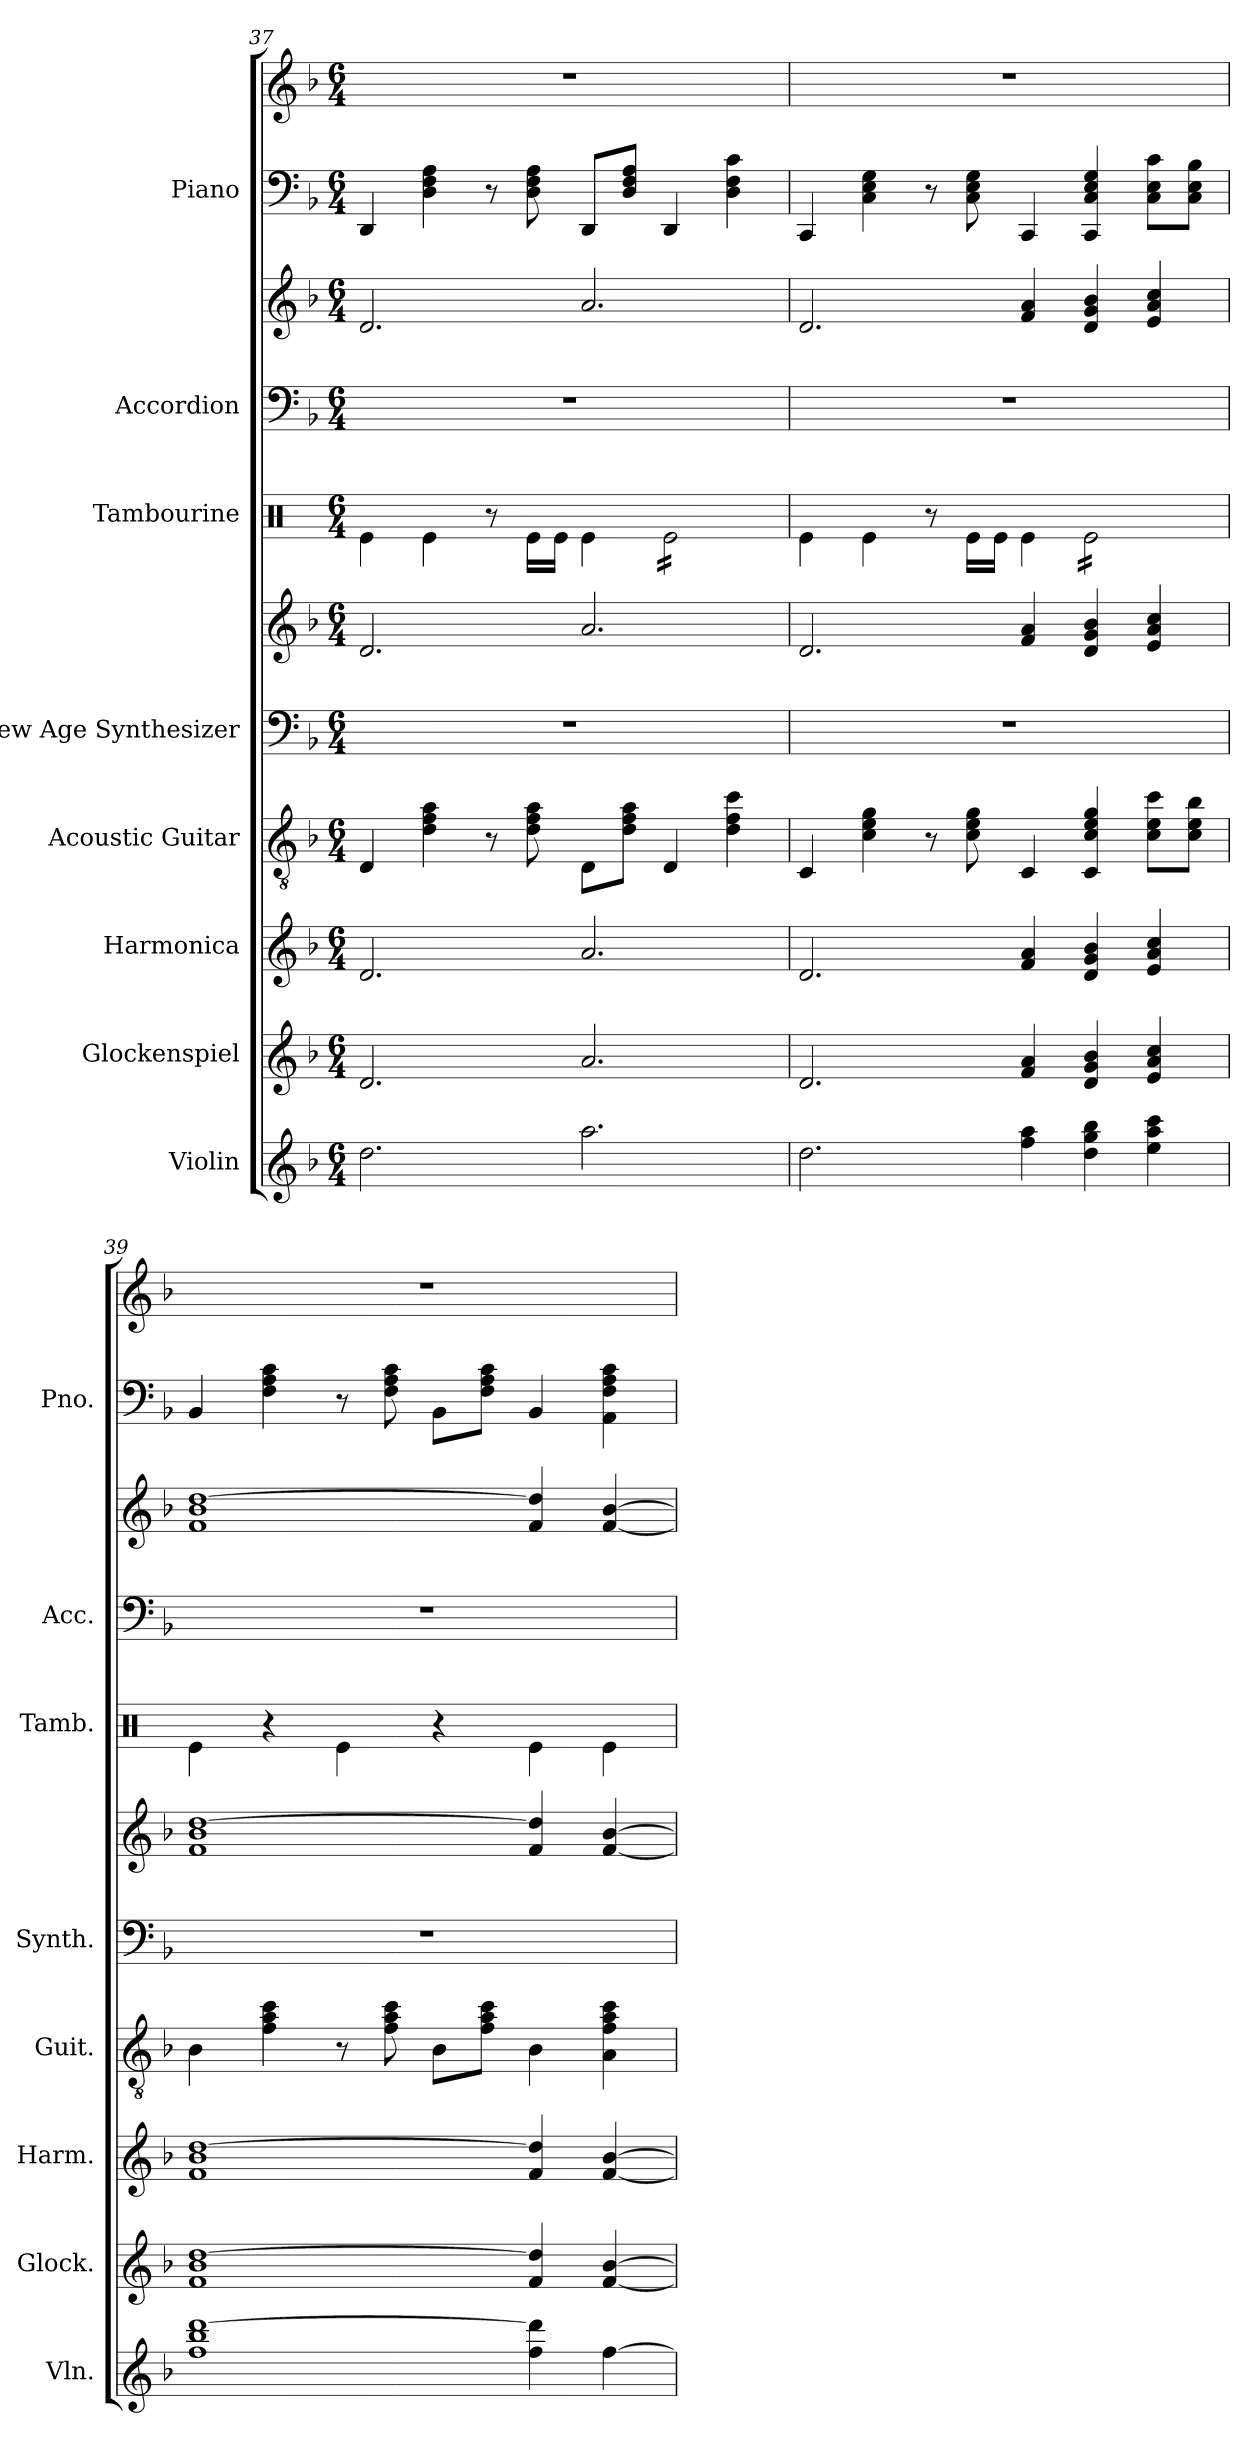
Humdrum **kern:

**kern	**kern	**kern	**kern	**kern	**kern	**kern	**kern	**kern	**kern	**kern
*part8	*part7	*part6	*part5	*part4	*part4	*part3	*part2	*part2	*part1	*part1
*staff11	*staff10	*staff9	*staff8	*staff7	*staff6	*staff5	*staff4	*staff3	*staff2	*staff1
*I"Violin	*I"Glockenspiel	*I"Harmonica	*I"Acoustic Guitar	*I"New Age Synthesizer	*	*I"Tambourine	*I"Accordion	*	*I"Piano	*
*I'Vln.	*I'Glock.	*I'Harm.	*I'Guit.	*I'Synth.	*	*I'Tamb.	*I'Acc.	*	*I'Pno.	*
!!LO:PB:g=z
*clefG2	*clefG2	*clefG2	*clefGv2	*clefF4	*clefG2	*clefX	*clefF4	*clefG2	*clefF4	*clefG2
*	*ITrd-14c-24	*	*	*	*	*	*	*	*	*
*k[b-]	*k[b-]	*k[b-]	*k[b-]	*k[b-]	*k[b-]	*k[]	*k[b-]	*k[b-]	*k[b-]	*k[b-]
*M6/4	*M6/4	*M6/4	*M6/4	*M6/4	*M6/4	*M6/4	*M6/4	*M6/4	*M6/4	*M6/4
=37	=37	=37	=37	=37	=37	=37	=37	=37	=37	=37
2.dd\	2.ddd/	2.d/	4D/	1.r	2.d/	4Re\	1.r	2.d/	4DD/	1.r
.	.	.	4d\ 4f\ 4a\	.	.	4Re\	.	.	4D\ 4F\ 4A\	.
.	.	.	8r	.	.	8r	.	.	8r	.
.	.	.	8d\ 8f\ 8a\	.	.	16Re\LL	.	.	8D\ 8F\ 8A\	.
.	.	.	.	.	.	16Re\JJ	.	.	.	.
2.aa\	2.aaa/	2.a/	8D\L	.	2.a/	4Re\	.	2.a/	8DD/L	.
.	.	.	8d\ 8f\ 8a\J	.	.	.	.	.	8D/ 8F/ 8A/J	.
*	*	*	*	*	*	*tremolo	*	*	*	*
.	.	.	4D/	.	.	16Re\LL	.	.	4DD/	.
.	.	.	.	.	.	16Re\	.	.	.	.
.	.	.	.	.	.	16Re\	.	.	.	.
.	.	.	.	.	.	16Re\	.	.	.	.
.	.	.	4d\ 4f\ 4cc\	.	.	16Re\	.	.	4D\ 4F\ 4c\	.
.	.	.	.	.	.	16Re\	.	.	.	.
.	.	.	.	.	.	16Re\	.	.	.	.
.	.	.	.	.	.	16Re\JJ	.	.	.	.
*	*	*	*	*	*	*Xtremolo	*	*	*	*
=38	=38	=38	=38	=38	=38	=38	=38	=38	=38	=38
2.dd\	2.ddd/	2.d/	4C/	1.r	2.d/	4Re\	1.r	2.d/	4CC/	1.r
.	.	.	4c\ 4e\ 4g\	.	.	4Re\	.	.	4C\ 4E\ 4G\	.
.	.	.	8r	.	.	8r	.	.	8r	.
.	.	.	8c\ 8e\ 8g\	.	.	16Re\LL	.	.	8C\ 8E\ 8G\	.
.	.	.	.	.	.	16Re\JJ	.	.	.	.
4ff\ 4aa\	4fff/ 4aaa/	4f/ 4a/	4C/	.	4f/ 4a/	4Re\	.	4f/ 4a/	4CC/	.
*	*	*	*	*	*	*tremolo	*	*	*	*
4dd\ 4gg\ 4bb-\	4ddd/ 4ggg/ 4bbb-/	4d/ 4g/ 4b-/	4C/ 4c/ 4e/ 4g/	.	4d/ 4g/ 4b-/	16Re\LL	.	4d/ 4g/ 4b-/	4CC/ 4C/ 4E/ 4G/	.
.	.	.	.	.	.	16Re\	.	.	.	.
.	.	.	.	.	.	16Re\	.	.	.	.
.	.	.	.	.	.	16Re\	.	.	.	.
4ee\ 4aa\ 4ccc\	4eee/ 4aaa/ 4cccc/	4e/ 4a/ 4cc/	8c\ 8e\ 8cc\L	.	4e/ 4a/ 4cc/	16Re\	.	4e/ 4a/ 4cc/	8C\ 8E\ 8c\L	.
.	.	.	.	.	.	16Re\	.	.	.	.
.	.	.	8c\ 8e\ 8b-\J	.	.	16Re\	.	.	8C\ 8E\ 8B-\J	.
.	.	.	.	.	.	16Re\JJ	.	.	.	.
*	*	*	*	*	*	*Xtremolo	*	*	*	*
=39	=39	=39	=39	=39	=39	=39	=39	=39	=39	=39
1ff 1bb- [1ddd	1fff 1bbb- [1dddd	1f 1b- [1dd	4B-\	1.r	1f 1b- [1dd	4Re\	1.r	1f 1b- [1dd	4BB-/	1.r
.	.	.	4f\ 4a\ 4cc\	.	.	4r	.	.	4F\ 4A\ 4c\	.
.	.	.	8r	.	.	4Re\	.	.	8r	.
.	.	.	8f\ 8a\ 8cc\	.	.	.	.	.	8F\ 8A\ 8c\	.
.	.	.	8B-\L	.	.	4r	.	.	8BB-\L	.
.	.	.	8f\ 8a\ 8cc\J	.	.	.	.	.	8F\ 8A\ 8c\J	.
4ff\ 4ddd\]	4fff/ 4dddd/]	4f/ 4dd/]	4B-\	.	4f/ 4dd/]	4Re\	.	4f/ 4dd/]	4BB-/	.
[4ff\	[4fff/ [4bbb-/	[4f/ [4b-/	4A\ 4f\ 4a\ 4cc\	.	[4f/ [4b-/	4Re\	.	[4f/ [4b-/	4AA\ 4F\ 4A\ 4c\	.
=	=	=	=	=	=	=	=	=	=	=
*-	*-	*-	*-	*-	*-	*-	*-	*-	*-	*-
